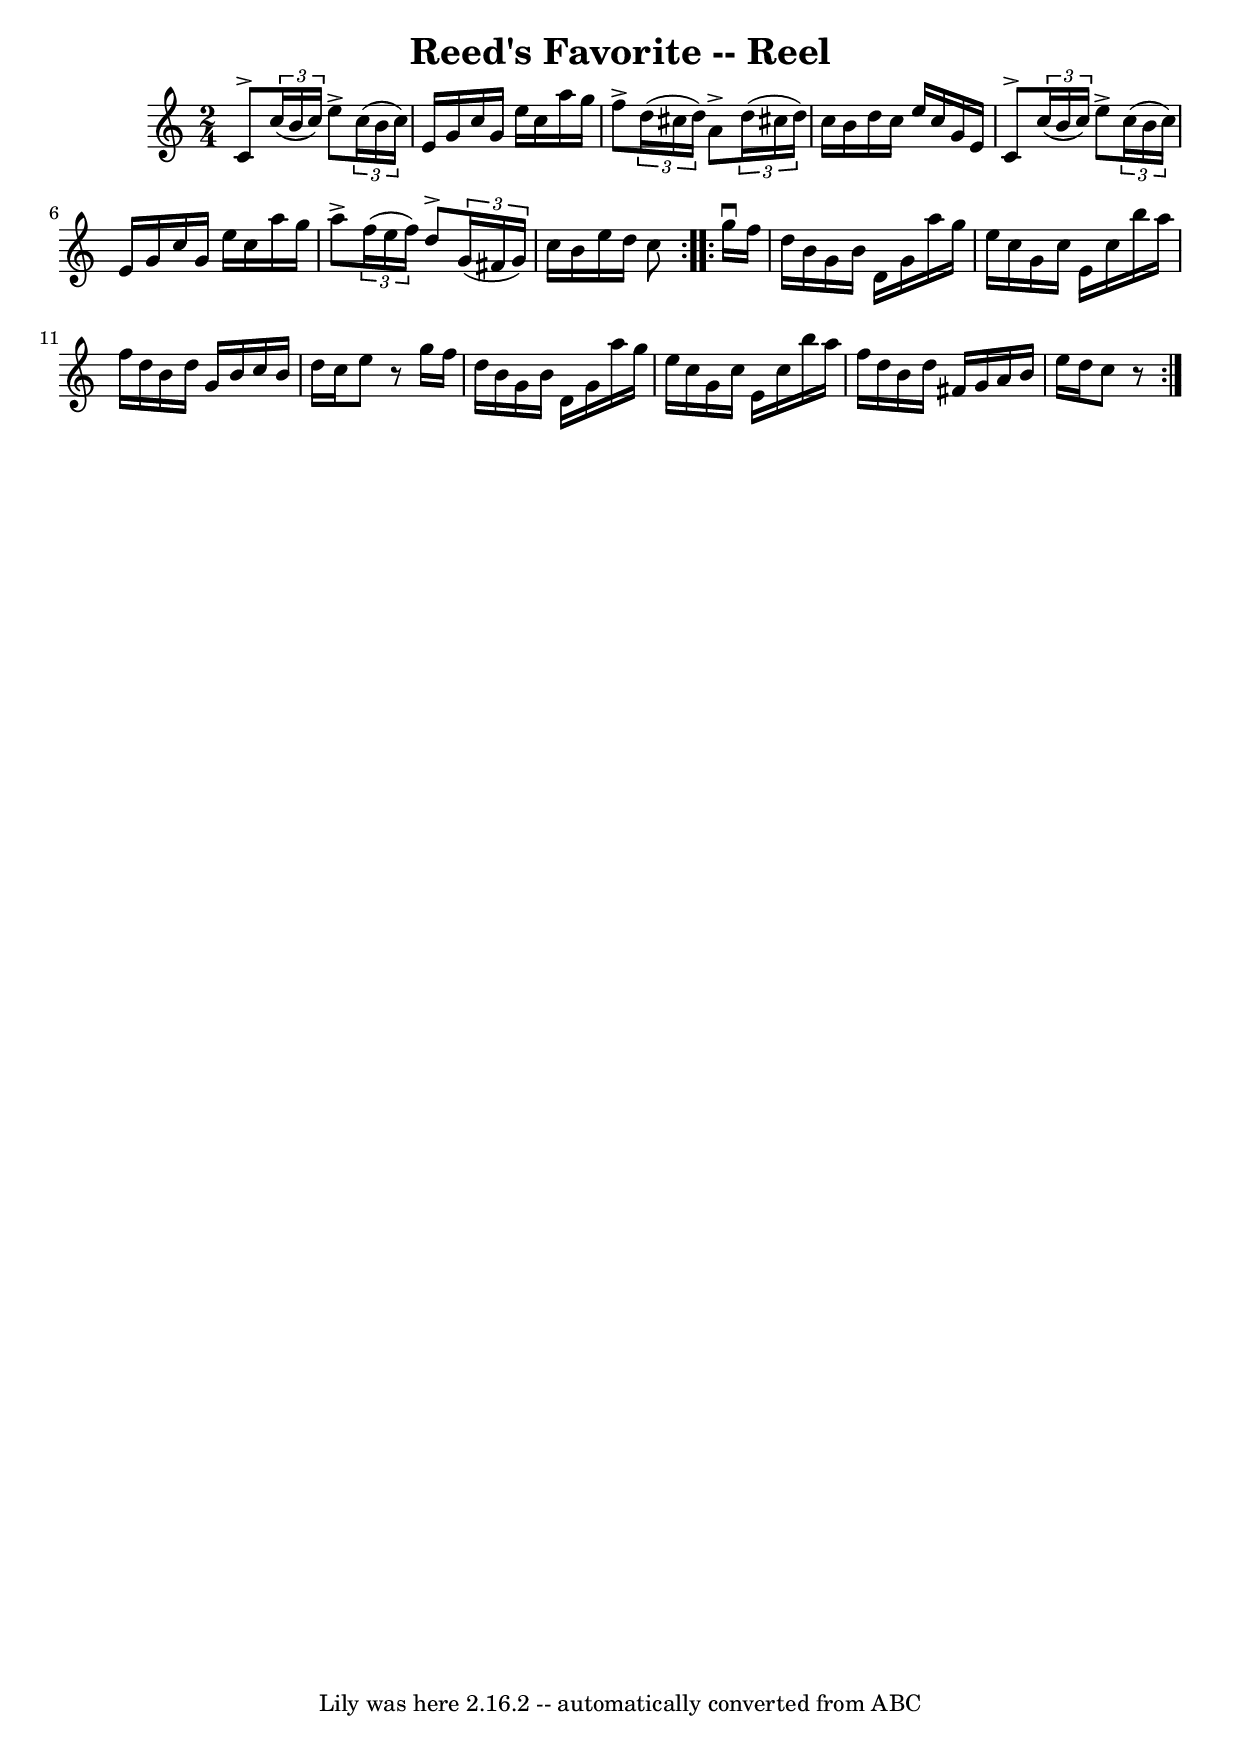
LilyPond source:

\version "2.7.40"
\include "Mammoth.ily"
\header {
	%% book = "Ryan's Mammoth Collection"
	crossRefNumber = "1"
	footnotes = ""
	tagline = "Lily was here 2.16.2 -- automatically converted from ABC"
	title = "Reed's Favorite -- Reel"
}
voicedefault =  {
\set Score.defaultBarType = "empty"

\repeat volta 2 {
\time 2/4 \key c \major c'8^\accent   \times 2/3 { c''16 (b'16 c''16 
) } e''8^\accent   \times 2/3 { c''16 (b'16 c''16) }   |
 
 e'16 g'16 c''16 g'16 e''16 c''16 a''16 g''16    |
 
 f''8^\accent   \times 2/3 { d''16 (cis''16 d''16) } a'8 
^\accent   \times 2/3 { d''16 (cis''!16 d''16) }   |
 c''16  
 b'16 d''16 c''16 e''16 c''16 g'16 e'16    |
      
 c'8^\accent   \times 2/3 { c''16 (b'16 c''16) } e''8^\accent   
\times 2/3 { c''16 (b'16 c''16) }   |
 e'16 g'16 c''16 
 g'16 e''16 c''16 a''16 g''16    |
 a''8^\accent   
\times 2/3 { f''16 (e''16 f''16) } d''8^\accent   \times 2/3 {   
g'16 (fis'16 g'16) }   |
 c''16 b'16 e''16 d''16      
 c''8    } \repeat volta 2 { g''16^\downbow f''16 d''16 b'16    
g'16 b'16 d'16 g'16    |
 a''16 g''16 e''16 c''16    
g'16 c''16 e'16 c''16    |
 b''16 a''16 f''16 d''16   
 b'16 d''16 g'16 b'16    |
 c''16 b'16 d''16 c''16    
e''8    r8   |
 g''16 f''16 d''16 b'16 g'16 b'16    
d'16 g'16    |
 a''16 g''16 e''16 c''16 g'16 c''16    
e'16 c''16    |
 b''16 a''16 f''16 d''16 b'16 d''16   
 fis'16 g'16    |
 a'16 b'16 e''16 d''16 c''8    r8   }  
 
}

\score{
    <<

	\context Staff="default"
	{
	    \voicedefault 
	}

    >>
	\layout {
	}
	\midi {}
}
